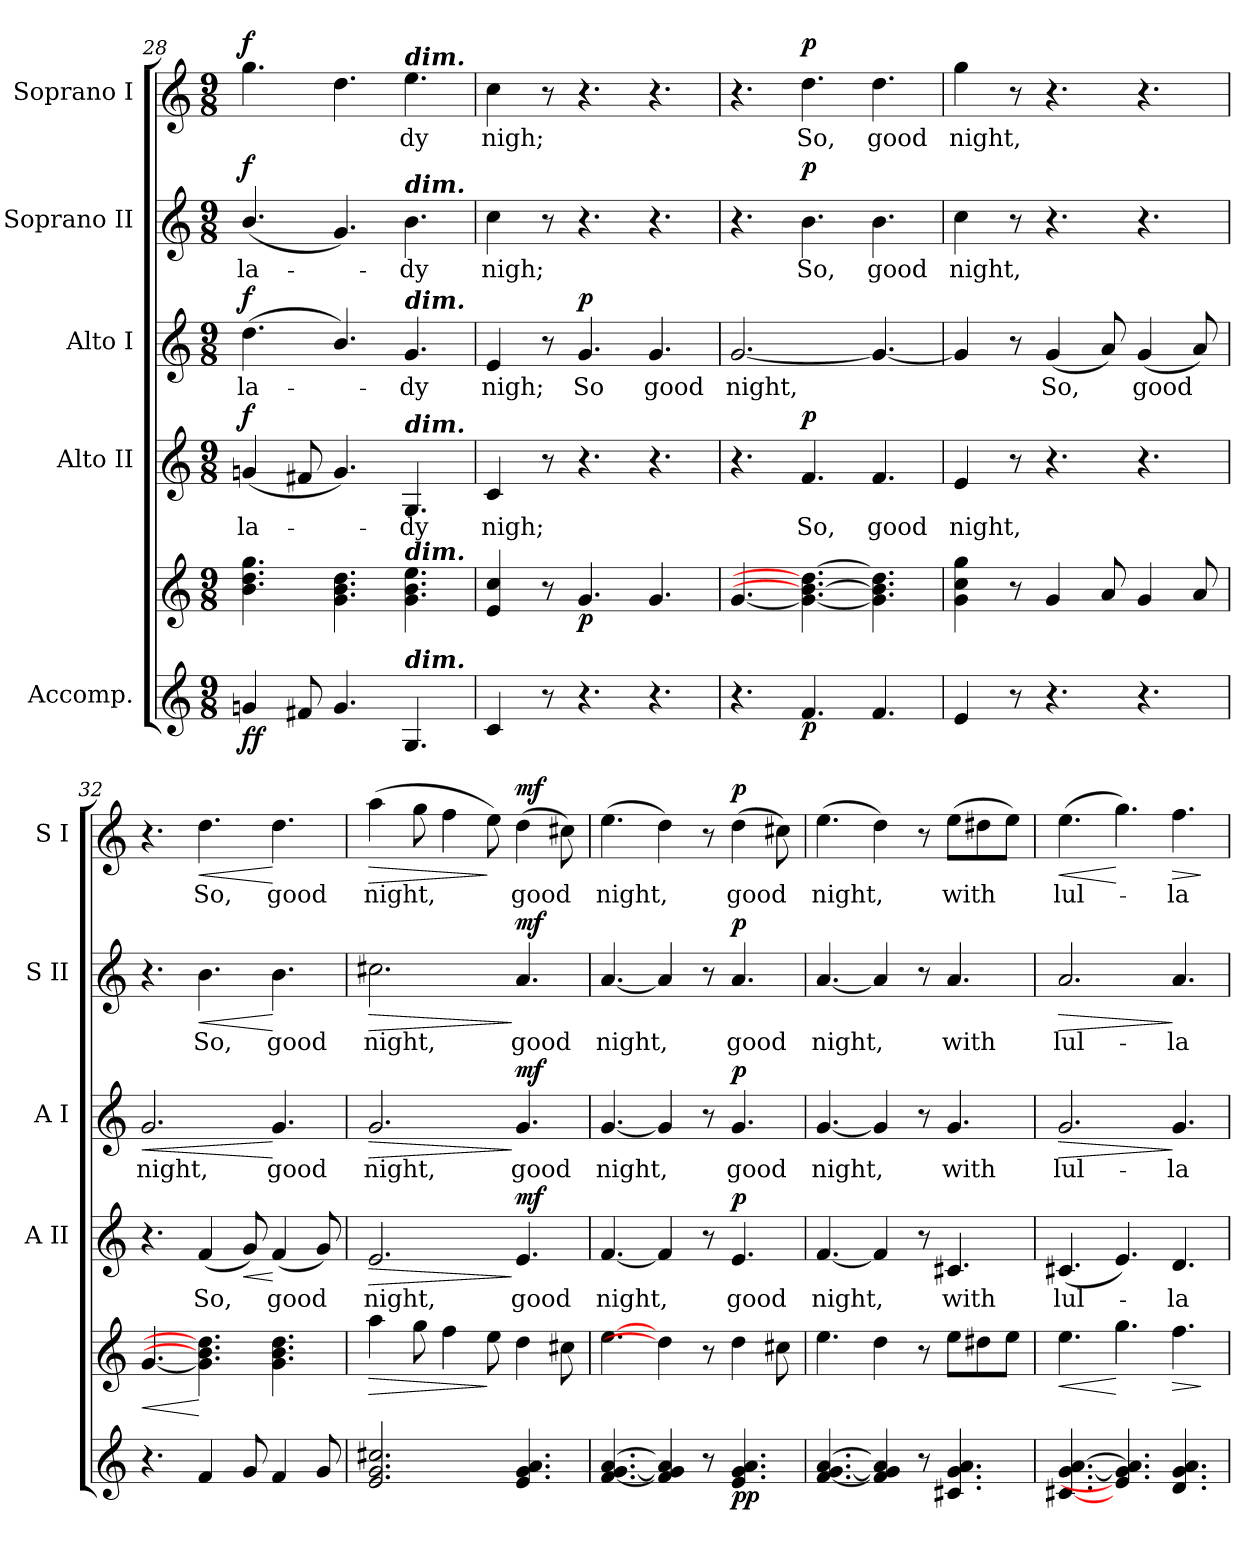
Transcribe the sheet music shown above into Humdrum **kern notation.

**kern	**kern	**dynam	**kern	**text	**dynam	**kern	**text	**dynam	**kern	**text	**dynam	**kern	**text	**dynam
*part5	*part5	*part5	*part4	*part4	*part4	*part3	*part3	*part3	*part2	*part2	*part2	*part1	*part1	*part1
*staff6	*staff5	*staff5/6	*staff4	*staff4	*staff4	*staff3	*staff3	*staff3	*staff2	*staff2	*staff2	*staff1	*staff1	*staff1
*I"Accomp.	*	*	*I"Alto II	*	*	*I"Alto I	*	*	*I"Soprano II	*	*	*I"Soprano I	*	*
*	*	*	*I'A II	*	*	*I'A I	*	*	*I'S II	*	*	*I'S I	*	*
!!LO:LB:g=z
*clefG2	*clefG2	*	*clefG2	*	*	*clefG2	*	*	*clefG2	*	*	*clefG2	*	*
*k[]	*k[]	*	*k[]	*	*	*k[]	*	*	*k[]	*	*	*k[]	*	*
*C:	*C:	*	*C:	*	*	*C:	*	*	*C:	*	*	*C:	*	*
*M9/8	*M9/8	*	*M9/8	*	*	*M9/8	*	*	*M9/8	*	*	*M9/8	*	*
=28	=28	=28	=28	=28	=28	=28	=28	=28	=28	=28	=28	=28	=28	=28
!	!	!LO:DY:b=2	!	!LO:LY:b	!	!	!LO:LY:b	!	!	!LO:LY:b	!	!	!	!
!	!	!LO:DY:n=1:b	!	!	!LO:DY:b	!	!	!LO:DY:b	!	!	!LO:DY:b	!	!	!LO:DY:b
4gn	4.b 4.dd 4.gg	f f	(<4gn	la-	f	(<4.dd	la-	f	(<4.b/	la-	f	4.gg	.	f
8f#X	.	.	8f#X	.	.	.	.	.	.	.	.	.	.	.
4.g	4.g 4.b 4.dd	.	4.g)	.	.	4.b/)	.	.	4.g)	.	.	4.dd	.	.
!	!	!	!	!	!	!	!	!	!	!	!	!LO:TX:a:Bi:t=dim.	!	!
!	!	!	!	!	!	!	!	!	!LO:TX:a:Bi:t=dim.	!	!	!	!	!
!	!	!	!	!	!	!LO:TX:a:Bi:t=dim.	!	!	!	!	!	!	!	!
!	!	!	!LO:TX:a:Bi:t=dim.	!	!	!	!	!	!	!	!	!	!	!
!	!LO:TX:a:Bi:t=dim.	!	!	!	!	!	!	!	!	!	!	!	!	!
!LO:TX:a:Bi:t=dim.	!	!	!	!	!	!	!	!	!	!	!	!	!	!
!	!	!	!	!LO:LY:b	!	!	!LO:LY:b	!	!	!LO:LY:b	!	!	!LO:LY:b	!
4.G	4.g 4.b 4.ee	.	4.G	dy	.	4.g	dy	.	4.b	dy	.	4.ee	dy	.
=29	=29	=29	=29	=29	=29	=29	=29	=29	=29	=29	=29	=29	=29	=29
!	!	!	!	!LO:LY:b	!	!	!LO:LY:b	!	!	!LO:LY:b	!	!	!LO:LY:b	!
4c	4e 4cc	.	4c	nigh;	.	4e	nigh;	.	4cc	nigh;	.	4cc	nigh;	.
8r	8r	.	8r	.	.	8r	.	.	8r	.	.	8r	.	.
!	!	!LO:DY:b	!	!	!	!	!LO:LY:b	!LO:DY:b	!	!	!	!	!	!
4.r	4.g	p	4.r	.	.	4.g	So	p	4.r	.	.	4.r	.	.
!	!	!	!	!	!	!	!LO:LY:b	!	!	!	!	!	!	!
4.r	4.g	.	4.r	.	.	4.g	good	.	4.r	.	.	4.r	.	.
=30	=30	=30	=30	=30	=30	=30	=30	=30	=30	=30	=30	=30	=30	=30
!	!	!	!	!	!	!	!LO:LY:b	!	!	!	!	!	!	!
4.r	[4.g	.	4.r	.	.	[2.g	night,	.	4.r	.	.	4.r	.	.
!	!	!LO:DY:b=2	!	!LO:LY:b	!LO:DY:b	!	!	!	!	!LO:LY:b	!LO:DY:b	!	!LO:LY:b	!LO:DY:b
4.f	4.g_ 4.b_ 4.dd_	p	4.f	So,	p	.	.	.	4.b	So,	p	4.dd	So,	p
!	!	!	!	!LO:LY:b	!	!	!	!	!	!LO:LY:b	!	!	!LO:LY:b	!
4.f	4.g] 4.b] 4.dd]	.	4.f	good	.	4.g_	.	.	4.b	good	.	4.dd	good	.
=31	=31	=31	=31	=31	=31	=31	=31	=31	=31	=31	=31	=31	=31	=31
!	!	!	!	!LO:LY:b	!	!	!	!	!	!LO:LY:b	!	!	!LO:LY:b	!
4e	4g 4cc 4gg	.	4e	night,	.	4g]	.	.	4cc	night,	.	4gg	night,	.
8r	8r	.	8r	.	.	8r	.	.	8r	.	.	8r	.	.
!	!	!	!	!	!	!	!LO:LY:b	!	!	!	!	!	!	!
4.r	4g	.	4.r	.	.	(<4g	So,	.	4.r	.	.	4.r	.	.
.	8a	.	.	.	.	8a)	.	.	.	.	.	.	.	.
!	!	!	!	!	!	!	!LO:LY:b	!	!	!	!	!	!	!
4.r	4g	.	4.r	.	.	(<4g	good	.	4.r	.	.	4.r	.	.
.	8a	.	.	.	.	8a)	.	.	.	.	.	.	.	.
=32	=32	=32	=32	=32	=32	=32	=32	=32	=32	=32	=32	=32	=32	=32
!	!	!LO:HP:b	!	!	!	!	!LO:LY:b	!LO:HP:b	!	!	!	!	!	!
4.r	[4.g	<	4.r	.	.	2.g	night,	<	4.r	.	.	4.r	.	.
!	!	!	!	!LO:LY:b	!	!	!	!	!	!LO:LY:b	!LO:HP:b	!	!LO:LY:b	!LO:HP:b
4f	4.g] 4.b] 4.dd]	[	(<4f	So,	.	.	.	.	4.b	So,	<	4.dd	So,	<
!	!	!	!	!	!LO:HP:b	!	!	!	!	!	!	!	!	!
8g	.	.	8g)	.	<	.	.	.	.	.	.	.	.	.
!	!	!	!	!LO:LY:b	!	!	!LO:LY:b	!	!	!LO:LY:b	!	!	!LO:LY:b	!
4f	4.g 4.b 4.dd	.	(<4f	good	[	4.g	good	[	4.b	good	[	4.dd	good	[
8g	.	.	8g)	.	.	.	.	.	.	.	.	.	.	.
!!LO:LB:g=z
=33	=33	=33	=33	=33	=33	=33	=33	=33	=33	=33	=33	=33	=33	=33
!	!	!LO:HP:b	!	!LO:LY:b	!LO:HP:b	!	!LO:LY:b	!LO:HP:b	!	!LO:LY:b	!LO:HP:b	!	!LO:LY:b	!LO:HP:b
2.e 2.g 2.cc#X	4aa	>	2.e	night,	>	2.g	night,	>	2.cc#X	night,	>	(>4aa	night,	>
.	8gg	.	.	.	.	.	.	.	.	.	.	8gg	.	.
.	4ff	.	.	.	.	.	.	.	.	.	.	4ff	.	.
.	8ee	]	.	.	.	.	.	.	.	.	.	8ee)	.	]
!	!	!LO:DY:b=2	!	!LO:LY:b	!	!	!LO:LY:b	!	!	!LO:LY:b	!	!	!LO:LY:b	!
!	!	!LO:DY:n=1:b	!	!	!LO:DY:n=1:b	!	!	!LO:DY:n=1:b	!	!	!LO:DY:n=1:b	!	!	!LO:DY:b
4.e 4.g 4.a	4dd	mf mf	4.e	good	] mf	4.g	good	] mf	4.a	good	] mf	(>4dd	good	mf
.	8cc#X	.	.	.	.	.	.	.	.	.	.	8cc#X)	.	.
=34	=34	=34	=34	=34	=34	=34	=34	=34	=34	=34	=34	=34	=34	=34
!	!	!	!	!LO:LY:b	!	!	!LO:LY:b	!	!	!LO:LY:b	!	!	!LO:LY:b	!
[4.f [4.g [4.a	[4.ee	.	[4.f	night,	.	[4.g	night,	.	[4.a	night,	.	(>4.ee	night,	.
4f] 4g] 4a]	4dd]	.	4f]	.	.	4g]	.	.	4a]	.	.	4dd)	.	.
8r	8r	.	8r	.	.	8r	.	.	8r	.	.	8r	.	.
!	!	!LO:DY:b=2	!	!LO:LY:b	!	!	!LO:LY:b	!	!	!LO:LY:b	!	!	!LO:LY:b	!
!	!	!LO:DY:n=1:b	!	!	!LO:DY:b	!	!	!LO:DY:b	!	!	!LO:DY:b	!	!	!LO:DY:b
4.e 4.g 4.a	4dd	p p	4.e	good	p	4.g	good	p	4.a	good	p	(>4dd	good	p
.	8cc#X	.	.	.	.	.	.	.	.	.	.	8cc#X)	.	.
=35	=35	=35	=35	=35	=35	=35	=35	=35	=35	=35	=35	=35	=35	=35
!	!	!	!	!LO:LY:b	!	!	!LO:LY:b	!	!	!LO:LY:b	!	!	!LO:LY:b	!
[4.f [4.g [4.a	4.ee	.	[4.f	night,	.	[4.g	night,	.	[4.a	night,	.	(>4.ee	night,	.
4f] 4g] 4a]	4dd	.	4f]	.	.	4g]	.	.	4a]	.	.	4dd)	.	.
8r	8r	.	8r	.	.	8r	.	.	8r	.	.	8r	.	.
!	!	!	!	!LO:LY:b	!	!	!LO:LY:b	!	!	!LO:LY:b	!	!	!LO:LY:b	!
4.c#X 4.g 4.a	8eeL	.	4.c#X	with	.	4.g	with	.	4.a	with	.	(>8eeL	with	.
.	8dd#X	.	.	.	.	.	.	.	.	.	.	8dd#X	.	.
.	8eeJ	.	.	.	.	.	.	.	.	.	.	8eeJ)	.	.
=36	=36	=36	=36	=36	=36	=36	=36	=36	=36	=36	=36	=36	=36	=36
!	!	!LO:HP:b	!	!LO:LY:b	!	!	!LO:LY:b	!LO:HP:b	!	!LO:LY:b	!LO:HP:b	!	!LO:LY:b	!LO:HP:b
[4.c#X [4.g [4.a	4.ee	<	(<4.c#X	lul-	.	2.g	lul-	>	2.a	lul-	>	(>4.ee	lul-	<
4.e] 4.g] 4.a]	4.gg	[	4.e)	.	.	.	.	.	.	.	.	4.gg)	.	[
!	!	!LO:HP:b	!	!LO:LY:b	!	!	!LO:LY:b	!	!	!LO:LY:b	!	!	!LO:LY:b	!LO:HP:b
4.d 4.g 4.a	4.ff	>	4.d	la-	.	4.g	-la-	]	4.a	-la-	]	4.ff	la-	>
.	.	]	.	.	.	.	.	.	.	.	.	.	.	]
=	=	=	=	=	=	=	=	=	=	=	=	=	=	=
*-	*-	*-	*-	*-	*-	*-	*-	*-	*-	*-	*-	*-	*-	*-
